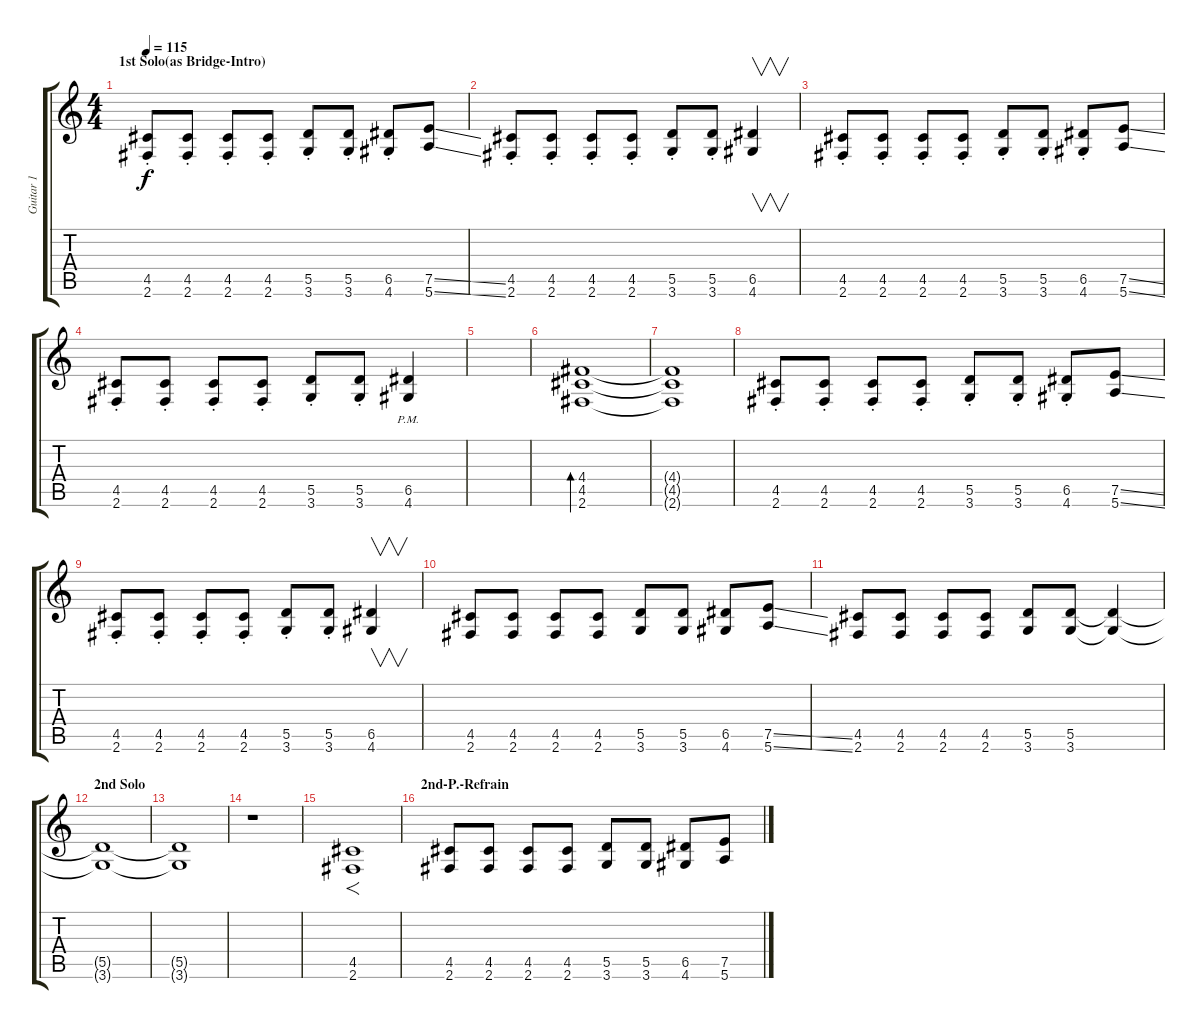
\track ("Guitar 1" "Guitar 1") {instrument distortionguitar}
\staff {score tabs}
\tuning (E4 B3 G3 D3 A2 E2) {hide}
\ts (4 4)
\section ("" "1st Solo(as Bridge-Intro)")
\tempo 115
\clef g2
\ks c
(4.5{st} 2.6{st}).8{dy f} (4.5{st} 2.6{st}).8 (4.5{st} 2.6{st}).8 (4.5{st} 2.6{st}).8 (5.5{st} 3.6{st}).8 (5.5{st} 3.6{st}).8 (6.5{st} 4.6{st}).8 (7.5{ss} 5.6{ss}).8 |
(4.5{st} 2.6{st}).8 (4.5{st} 2.6{st}).8 (4.5{st} 2.6{st}).8 (4.5{st} 2.6{st}).8 (5.5{st} 3.6{st}).8 (5.5{st} 3.6{st}).8 (6.5 4.6).4{v} |
(4.5{st} 2.6{st}).8 (4.5{st} 2.6{st}).8 (4.5{st} 2.6{st}).8 (4.5{st} 2.6{st}).8 (5.5{st} 3.6{st}).8 (5.5{st} 3.6{st}).8 (6.5{st} 4.6{st}).8 (7.5{ss} 5.6{ss}).8 |
(4.5{st} 2.6{st}).8 (4.5{st} 2.6{st}).8 (4.5{st} 2.6{st}).8 (4.5{st} 2.6{st}).8 (5.5{st} 3.6{st}).8 (5.5{st} 3.6{st}).8 (6.5{pm} 4.6{pm}).4 |
|
(4.4 4.5 2.6).1{bd 120} |
(4.4{t} 4.5{t} 2.6{t}).1 |
(4.5{st} 2.6{st}).8 (4.5{st} 2.6{st}).8 (4.5{st} 2.6{st}).8 (4.5{st} 2.6{st}).8 (5.5{st} 3.6{st}).8 (5.5{st} 3.6{st}).8 (6.5{st} 4.6{st}).8 (7.5{ss} 5.6{ss}).8 |
(4.5{st} 2.6{st}).8 (4.5{st} 2.6{st}).8 (4.5{st} 2.6{st}).8 (4.5{st} 2.6{st}).8 (5.5{st} 3.6{st}).8 (5.5{st} 3.6{st}).8 (6.5 4.6).4{v} |
(4.5 2.6).8 (4.5 2.6).8 (4.5 2.6).8 (4.5 2.6).8 (5.5 3.6).8 (5.5 3.6).8 (6.5 4.6).8 (7.5{ss} 5.6{ss}).8 |
(4.5 2.6).8 (4.5 2.6).8 (4.5 2.6).8 (4.5 2.6).8 (5.5 3.6).8 (5.5 3.6).8 (5.5{t} 3.6{t}).4 |
\section ("" "2nd Solo")
(5.5{t} 3.6{t}).1 |
(5.5{t} 3.6{t}).1 |
r.1 |
(4.5 2.6).1{f} |
\section ("" "2nd-P.-Refrain")
(4.5 2.6).8 (4.5 2.6).8 (4.5 2.6).8 (4.5 2.6).8 (5.5 3.6).8 (5.5 3.6).8 (6.5 4.6).8 (7.5{ss} 5.6{ss}).8
